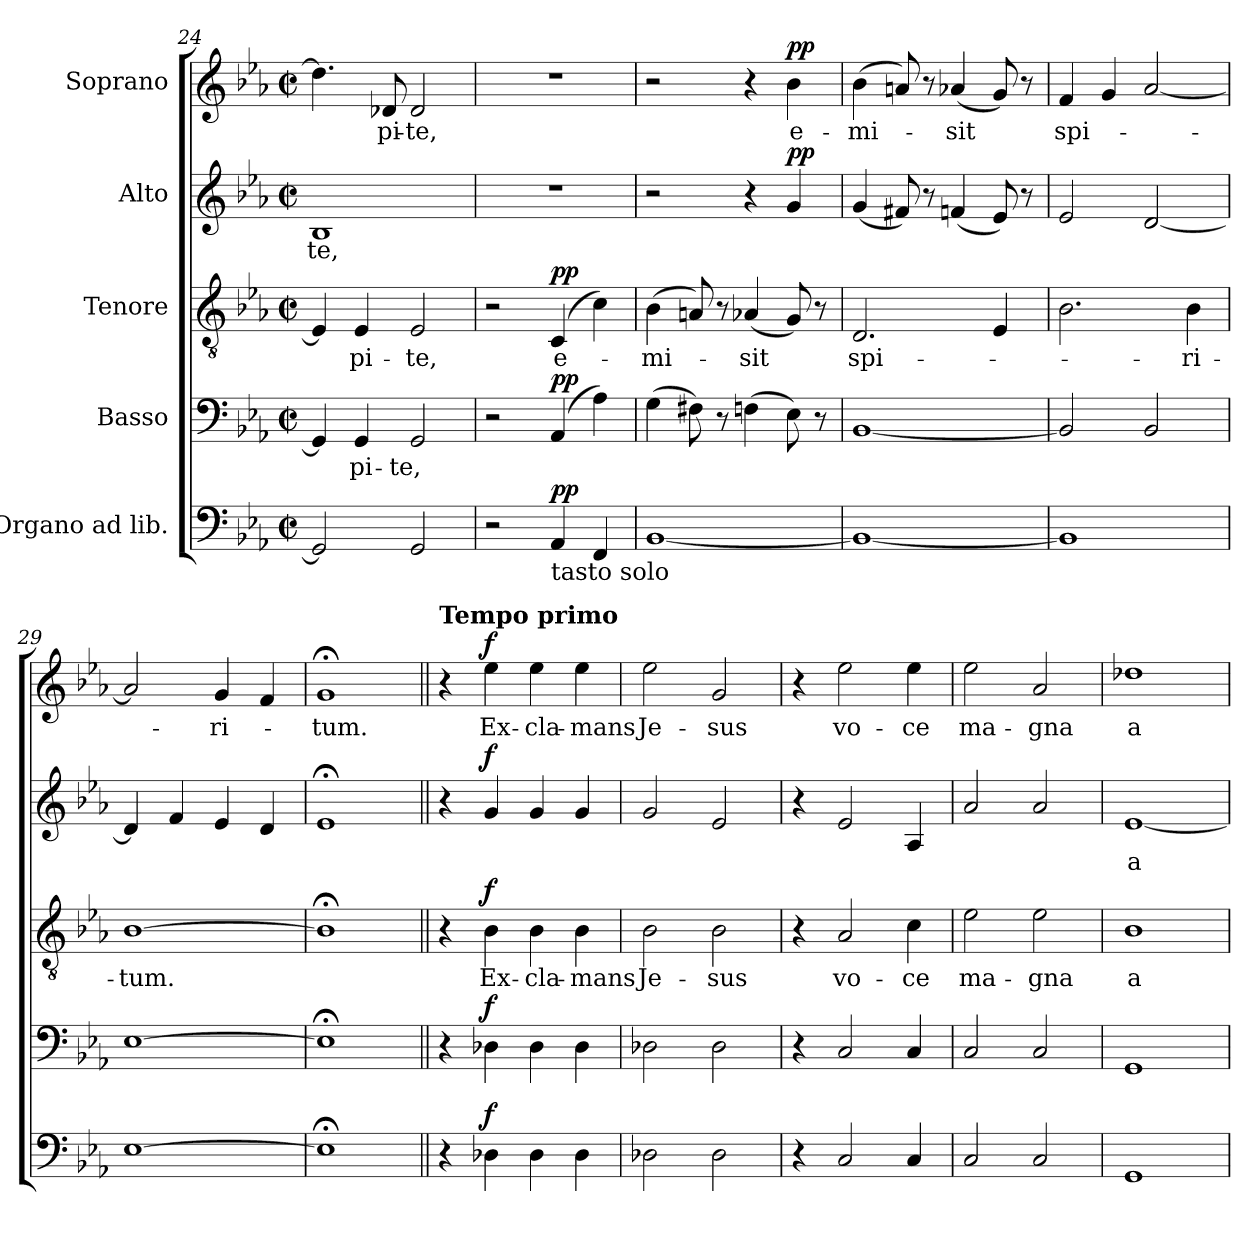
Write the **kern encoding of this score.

**kern	**dynam	**kern	**text	**dynam	**kern	**text	**dynam	**kern	**text	**dynam	**kern	**text	**dynam
*part5	*part5	*part4	*part4	*part4	*part3	*part3	*part3	*part2	*part2	*part2	*part1	*part1	*part1
*staff5	*staff5	*staff4	*staff4	*staff4	*staff3	*staff3	*staff3	*staff2	*staff2	*staff2	*staff1	*staff1	*staff1
*I"Organo ad lib.	*	*I"Basso	*	*	*I"Tenore	*	*	*I"Alto	*	*	*I"Soprano	*	*
*clefF4	*	*clefF4	*	*	*clefGv2	*	*	*clefG2	*	*	*clefG2	*	*
*k[b-e-a-]	*	*k[b-e-a-]	*	*	*k[b-e-a-]	*	*	*k[b-e-a-]	*	*	*k[b-e-a-]	*	*
*M2/2	*	*M2/2	*	*	*M2/2	*	*	*M2/2	*	*	*M2/2	*	*
*met(c|)	*	*met(c|)	*	*	*met(c|)	*	*	*met(c|)	*	*	*met(c|)	*	*
=24	=24	=24	=24	=24	=24	=24	=24	=24	=24	=24	=24	=24	=24
2GG/]	.	4GG/]	.	.	4E-/]	.	.	1B-	-te,	.	4.dd-\]	.	.
.	.	4GG/	-pi-	.	4E-/	-pi-	.	.	.	.	.	.	.
.	.	.	.	.	.	.	.	.	.	.	8d-X/	-pi-	.
2GG/	.	2GG/	-te,	.	2E-/	-te,	.	.	.	.	2d-/	-te,	.
!!LO:LB:g=z
=25	=25	=25	=25	=25	=25	=25	=25	=25	=25	=25	=25	=25	=25
2r	.	2r	.	.	2r	.	.	1r	.	.	1r	.	.
!LO:TX:b:t=tasto solo	!	!	!	!	!	!	!	!	!	!	!	!	!
!	!LO:DY:a	!	!	!LO:DY:a	!	!	!LO:DY:a	!	!	!	!	!	!
4AA-/	pp	(4AA-/	.	pp	(4C/	e-	pp	.	.	.	.	.	.
4FF/	.	4A-\)	.	.	4c\)	.	.	.	.	.	.	.	.
=26	=26	=26	=26	=26	=26	=26	=26	=26	=26	=26	=26	=26	=26
[1BB-	.	(4G\	.	.	(4B-\	-mi-	.	2r	.	.	2r	.	.
.	.	8F#X\)	.	.	8An/)	.	.	.	.	.	.	.	.
.	.	8r	.	.	8r	.	.	.	.	.	.	.	.
.	.	(4Fn\	.	.	(4A-X/	-sit	.	4r	.	.	4r	.	.
!	!	!	!	!	!	!	!	!	!	!LO:DY:a	!	!	!LO:DY:a
.	.	8E-\)	.	.	8G/)	.	.	4g/	.	pp	4b-\	e-	pp
.	.	8r	.	.	8r	.	.	.	.	.	.	.	.
=27	=27	=27	=27	=27	=27	=27	=27	=27	=27	=27	=27	=27	=27
1BB-_	.	[1BB-	.	.	2.D/	spi-	.	(4g/	.	.	(4b-\	-mi-	.
.	.	.	.	.	.	.	.	8f#X/)	.	.	8an/)	.	.
.	.	.	.	.	.	.	.	8r	.	.	8r	.	.
.	.	.	.	.	.	.	.	(4fn/	.	.	(4a-X/	-sit	.
.	.	.	.	.	4E-/	.	.	8e-/)	.	.	8g/)	.	.
.	.	.	.	.	.	.	.	8r	.	.	8r	.	.
=28	=28	=28	=28	=28	=28	=28	=28	=28	=28	=28	=28	=28	=28
1BB-]	.	2BB-/]	.	.	2.B-\	.	.	2e-/	.	.	4f/	spi-	.
.	.	.	.	.	.	.	.	.	.	.	4g/	.	.
.	.	2BB-/	.	.	.	.	.	[2d/	.	.	[2a-/	.	.
.	.	.	.	.	4B-\	-ri-	.	.	.	.	.	.	.
=29	=29	=29	=29	=29	=29	=29	=29	=29	=29	=29	=29	=29	=29
[1E-	.	[1E-	.	.	[1B-	-tum.	.	4d/]	.	.	2a-/]	.	.
.	.	.	.	.	.	.	.	4f/	.	.	.	.	.
.	.	.	.	.	.	.	.	4e-/	.	.	4g/	-ri-	.
.	.	.	.	.	.	.	.	4d/	.	.	4f/	.	.
=30	=30	=30	=30	=30	=30	=30	=30	=30	=30	=30	=30	=30	=30
1E-;<]	.	1E-;<]	.	.	1B-;<]	.	.	1e-;<	.	.	1g;<	-tum.	.
!!LO:LB:g=z
=31||	=31||	=31||	=31||	=31||	=31||	=31||	=31||	=31||	=31||	=31||	=31||	=31||	=31||
!	!	!	!	!	!	!	!	!	!	!	!LO:TX:a:B:t=Tempo primo	!	!
4r	.	4r	.	.	4r	.	.	4r	.	.	4r	.	.
!	!LO:DY:a	!	!	!LO:DY:a	!	!	!LO:DY:a	!	!	!LO:DY:a	!	!	!LO:DY:a
4D-X\	f	4D-X\	.	f	4B-\	Ex-	f	4g/	.	f	4ee-\	Ex-	f
4D-\	.	4D-\	.	.	4B-\	-cla-	.	4g/	.	.	4ee-\	-cla-	.
4D-\	.	4D-\	.	.	4B-\	-mans	.	4g/	.	.	4ee-\	-mans	.
=32	=32	=32	=32	=32	=32	=32	=32	=32	=32	=32	=32	=32	=32
2D-X\	.	2D-X\	.	.	2B-\	Je-	.	2g/	.	.	2ee-\	Je-	.
2D-\	.	2D-\	.	.	2B-\	-sus	.	2e-/	.	.	2g/	-sus	.
=33	=33	=33	=33	=33	=33	=33	=33	=33	=33	=33	=33	=33	=33
4r	.	4r	.	.	4r	.	.	4r	.	.	4r	.	.
2C/	.	2C/	.	.	2A-/	vo-	.	2e-/	.	.	2ee-\	vo-	.
4C/	.	4C/	.	.	4c\	-ce	.	4A-/	.	.	4ee-\	-ce	.
=34	=34	=34	=34	=34	=34	=34	=34	=34	=34	=34	=34	=34	=34
2C/	.	2C/	.	.	2e-\	ma-	.	2a-/	.	.	2ee-\	ma-	.
2C/	.	2C/	.	.	2e-\	-gna	.	2a-/	.	.	2a-/	-gna	.
=35	=35	=35	=35	=35	=35	=35	=35	=35	=35	=35	=35	=35	=35
1GG	.	1GG	.	.	1B-	a-	.	[1e-	a-	.	1dd-X	a-	.
=	=	=	=	=	=	=	=	=	=	=	=	=	=
*-	*-	*-	*-	*-	*-	*-	*-	*-	*-	*-	*-	*-	*-
